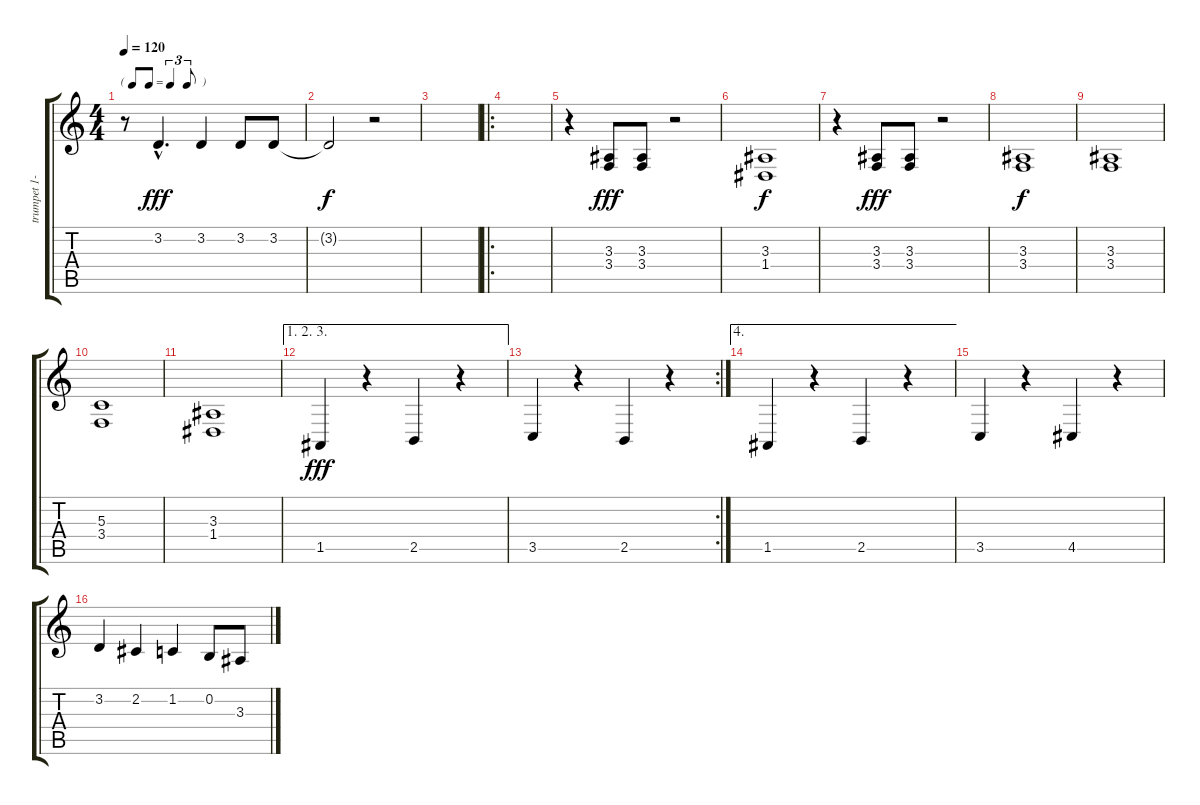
\track ("trumpet 1-2" "trumpet 1-") {instrument trumpet}
\staff {score tabs}
\tuning (E4 B3 G3 D3 A2 E2) {hide}
\ts (4 4)
\tf triplet8th
\tempo 120
\clef g2
\ks c
r.8{dy fff instrument trumpet} 3.2{hac}.4{d} 3.2.4 3.2.8 3.2.8 |
3.2{t}.2{dy f} r.2 |
|
\ro
|
r.4 (3.3 3.4).8{dy fff} (3.3 3.4).8 r.2 |
(3.3 1.4).1{dy f} |
r.4 (3.3 3.4).8{dy fff} (3.3 3.4).8 r.2 |
(3.3 3.4).1{dy f} |
(3.3 3.4).1 |
(5.3 3.4).1 |
(3.3 1.4).1 |
\ae (1 2 3)
1.5.4{dy fff} r.4 2.5.4 r.4 |
\rc 2
3.5.4 r.4 2.5.4 r.4 |
\ae 4
1.5.4 r.4 2.5.4 r.4 |
3.5.4 r.4 4.5.4 r.4 |
3.2.4 2.2.4 1.2.4 0.2.8 3.3.8
